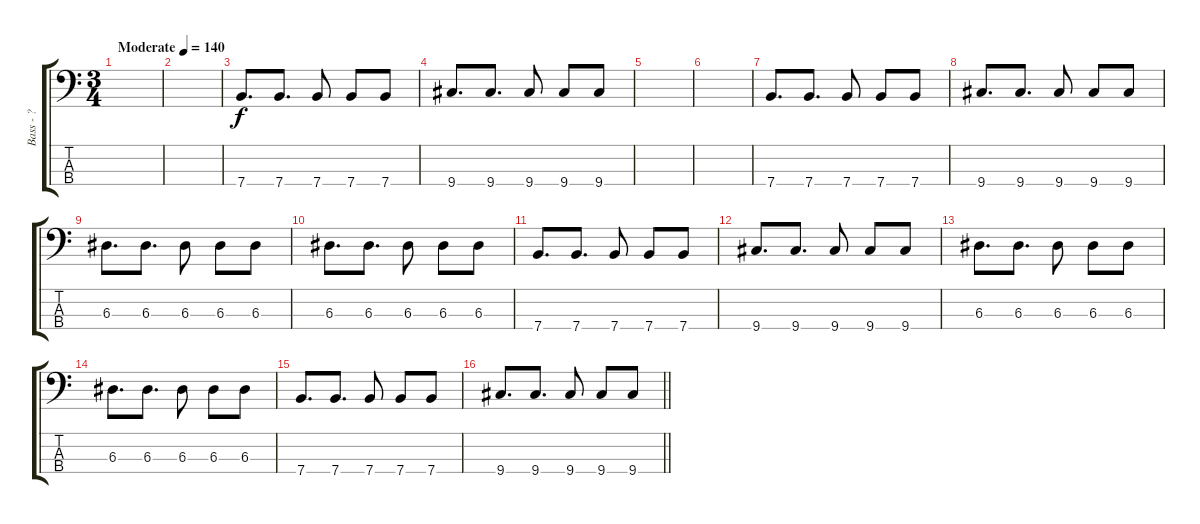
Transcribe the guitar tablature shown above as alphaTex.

\track ("Bass - ?" "Bass - ?") {instrument electricbassfinger}
\staff {score tabs}
\tuning (G2 D2 A1 E1) {hide}
\ts (3 4)
\tempo (140 "Moderate")
\clef f4
\ks c
|
|
7.4.8{d} 7.4.8{d} 7.4.8 7.4.8 7.4.8 |
9.4.8{d} 9.4.8{d} 9.4.8 9.4.8 9.4.8 |
|
|
7.4.8{d} 7.4.8{d} 7.4.8 7.4.8 7.4.8 |
9.4.8{d} 9.4.8{d} 9.4.8 9.4.8 9.4.8 |
6.3.8{d} 6.3.8{d} 6.3.8 6.3.8 6.3.8 |
6.3.8{d} 6.3.8{d} 6.3.8 6.3.8 6.3.8 |
7.4.8{d} 7.4.8{d} 7.4.8 7.4.8 7.4.8 |
9.4.8{d} 9.4.8{d} 9.4.8 9.4.8 9.4.8 |
6.3.8{d} 6.3.8{d} 6.3.8 6.3.8 6.3.8 |
6.3.8{d} 6.3.8{d} 6.3.8 6.3.8 6.3.8 |
7.4.8{d} 7.4.8{d} 7.4.8 7.4.8 7.4.8 |
\barLineRight lightlight
9.4.8{d} 9.4.8{d} 9.4.8 9.4.8 9.4.8
